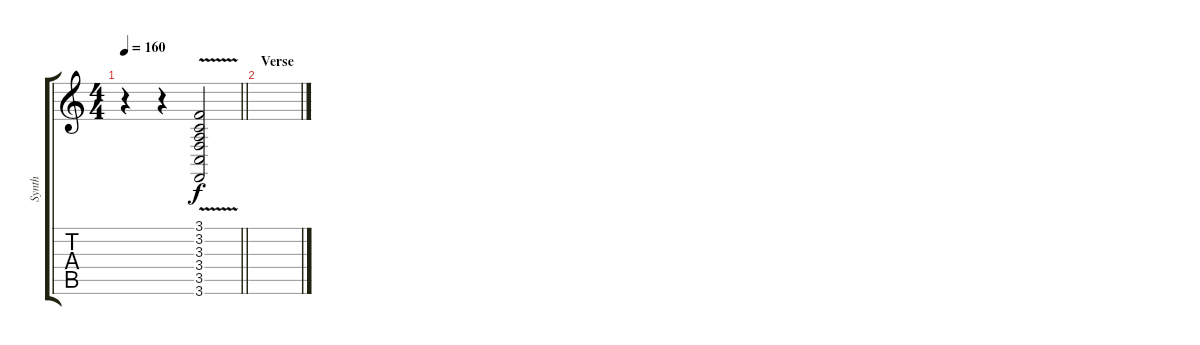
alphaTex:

\track ("Synth" "Synth") {instrument reversecymbal}
\staff {score tabs}
\tuning (D4 A3 Gb3 D3 A2 D2) {hide}
\ts (4 4)
\tempo 160
\clef g2
\barLineRight lightlight
\ks c
r.4{dy f} r.4 (3.1 3.2 3.3 3.4{v} 3.5 3.6).2 |
\section ("" "Verse")
